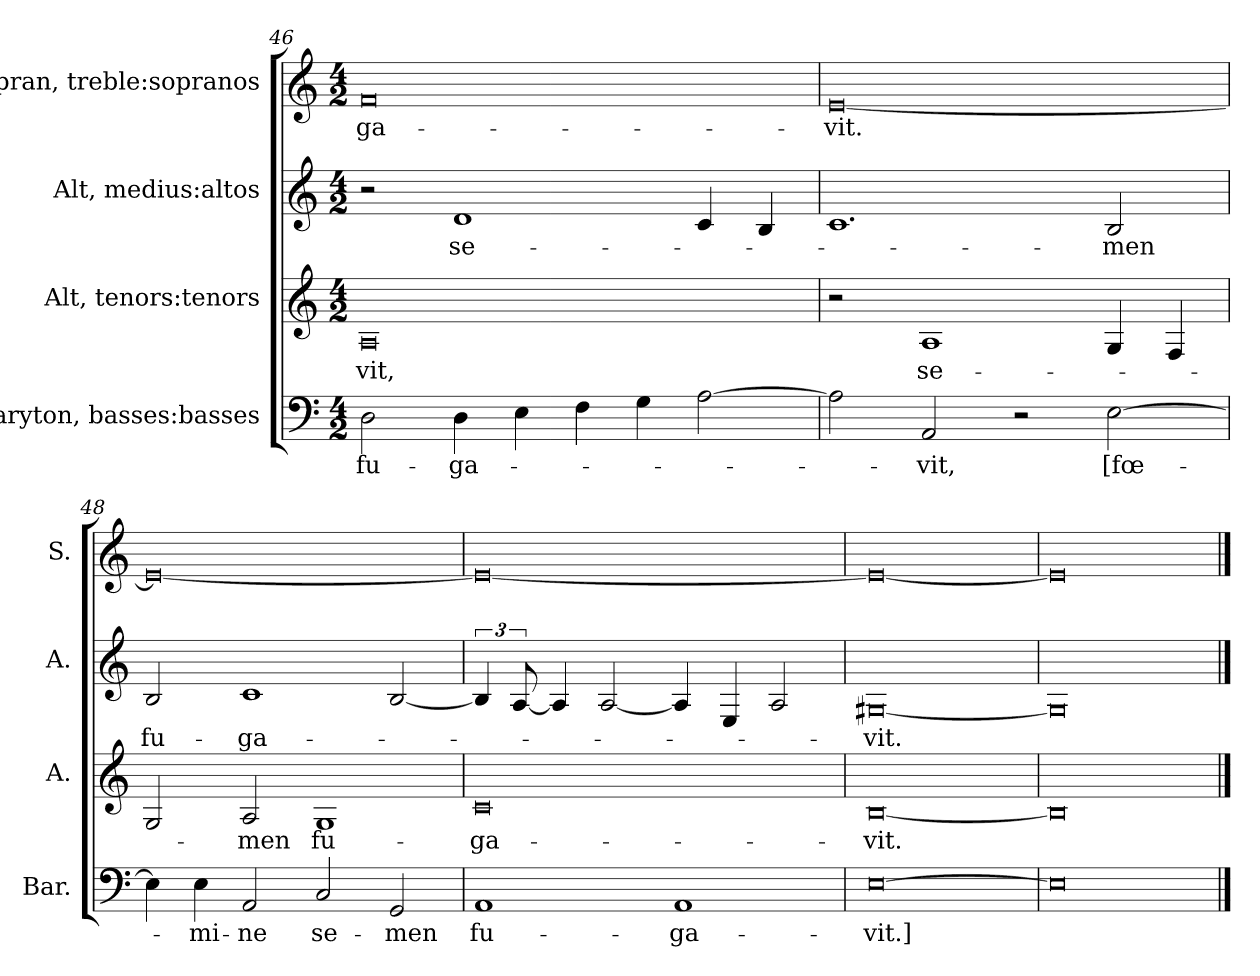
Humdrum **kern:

**kern	**text	**kern	**text	**kern	**text	**kern	**text
*part4	*part4	*part3	*part3	*part2	*part2	*part1	*part1
*staff4	*staff4	*staff3	*staff3	*staff2	*staff2	*staff1	*staff1
*I"Baryton, basses:basses	*	*I"Alt, tenors:tenors	*	*I"Alt, medius:altos	*	*I"Sopran, treble:sopranos	*
*I'Bar.	*	*I'A.	*	*I'A.	*	*I'S.	*
*clefF4	*	*clefG2	*	*clefG2	*	*clefG2	*
*k[]	*	*k[]	*	*k[]	*	*k[]	*
*M4/2	*	*M4/2	*	*M4/2	*	*M4/2	*
=46	=46	=46	=46	=46	=46	=46	=46
!	!LO:LY:b	!	!LO:LY:b	!	!	!	!LO:LY:b
2D\	fu-	0A	-vit,	2r	.	0f	-ga-
!	!LO:LY:b	!	!	!	!LO:LY:b	!	!
4D\	-ga-	.	.	1d	se-	.	.
4E\	.	.	.	.	.	.	.
4F\	.	.	.	.	.	.	.
4G\	.	.	.	.	.	.	.
[2A\	.	.	.	4c/	.	.	.
.	.	.	.	4B/	.	.	.
=47	=47	=47	=47	=47	=47	=47	=47
!	!	!	!	!	!	!	!LO:LY:b
2A\]	.	2r	.	1.c	.	[0e	-vit.
!	!LO:LY:b	!	!LO:LY:b	!	!	!	!
2AA/	-vit,	1A	se-	.	.	.	.
2r	.	.	.	.	.	.	.
!	!LO:LY:b	!	!	!	!LO:LY:b	!	!
[2E\	[fœ-	4G/	.	2B/	-men	.	.
.	.	4F/	.	.	.	.	.
=48	=48	=48	=48	=48	=48	=48	=48
!	!	!	!	!	!LO:LY:b	!	!
4E\]	.	2G/	.	2B/	fu-	0e_	.
!	!LO:LY:b	!	!	!	!	!	!
4E\	-mi-	.	.	.	.	.	.
!	!LO:LY:b	!	!LO:LY:b	!	!LO:LY:b	!	!
2AA/	-ne	2A/	-men	1c	-ga-	.	.
!	!LO:LY:b	!	!LO:LY:b	!	!	!	!
2C/	se-	1G	fu-	.	.	.	.
!	!LO:LY:b	!	!	!	!	!	!
2GG/	-men	.	.	[2B/	.	.	.
!!LO:LB:g=z
=49	=49	=49	=49	=49	=49	=49	=49
!	!LO:LY:b	!	!LO:LY:b	!	!	!	!
1AA	fu-	0c	-ga-	6B/]	.	0e_	.
.	.	.	.	[12A/	.	.	.
.	.	.	.	4A/]	.	.	.
.	.	.	.	[2A/	.	.	.
!	!LO:LY:b	!	!	!	!	!	!
1AA	-ga-	.	.	4A/]	.	.	.
.	.	.	.	4E/	.	.	.
.	.	.	.	2A/	.	.	.
=50	=50	=50	=50	=50	=50	=50	=50
!	!LO:LY:b	!	!LO:LY:b	!	!LO:LY:b	!	!
[0E	-vit.]	[0B	-vit.	[0G#X	-vit.	0e_	.
=51	=51	=51	=51	=51	=51	=51	=51
0E]	.	0B]	.	0G#]	.	0e]	.
==	==	==	==	==	==	==	==
*-	*-	*-	*-	*-	*-	*-	*-
